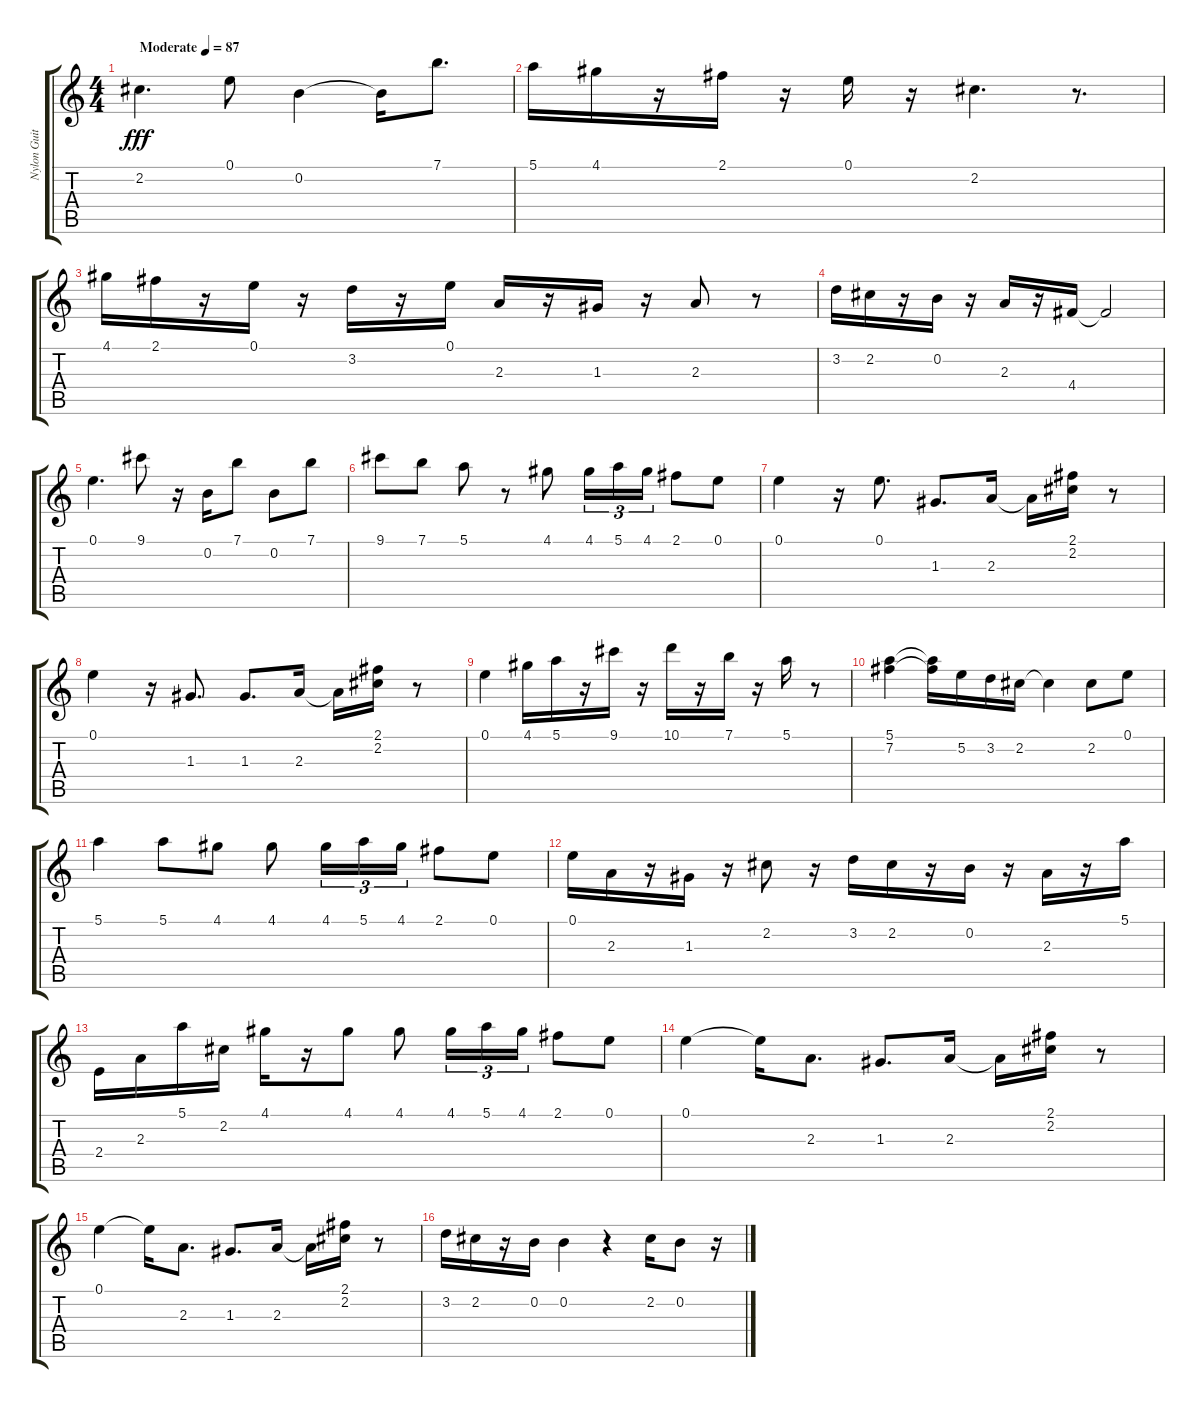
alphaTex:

\track ("Nylon Guitar" "Nylon Guit") {instrument acousticguitarnylon}
\staff {score tabs}
\tuning (E4 B3 G3 D3 A2 E2) {hide}
\ts (4 4)
\tempo (87 "Moderate")
\clef g2
\ks c
2.2.4{d dy fff instrument acousticguitarnylon} 0.1.8 0.2.4 0.2{t}.16 7.1.8{d} |
5.1.16 4.1.16 r.16 2.1.16 r.16 0.1.16 r.16 2.2.4{d} r.8{d} |
4.1.16 2.1.16 r.16 0.1.16 r.16 3.2.16 r.16 0.1.16 2.3.16 r.16 1.3.16 r.16 2.3.8 r.8 |
3.2.16 2.2.16 r.16 0.2.16 r.16 2.3.16 r.16 4.4.16 4.4{t}.2 |
0.1.4{d} 9.1.8 r.16 0.2.16 7.1.8 0.2.8 7.1.8 |
9.1.8 7.1.8 5.1.8 r.8 4.1.8 4.1.16{tu (3 2)} 5.1.16{tu (3 2)} 4.1.16{tu (3 2)} 2.1.8 0.1.8 |
0.1.4 r.16 0.1.8{d} 1.3.8{d} 2.3.16 2.3{t}.16 (2.1 2.2).16 r.8 |
0.1.4 r.16 1.3.8{d} 1.3.8{d} 2.3.16 2.3{t}.16 (2.1 2.2).16 r.8 |
0.1.4 4.1.16 5.1.16 r.16 9.1.16 r.16 10.1.16 r.16 7.1.16 r.16 5.1.16 r.8 |
(5.1 7.2).4 (5.1{t} 7.2{t}).16 5.2.16 3.2.16 2.2.16 2.2{t}.4 2.2.8 0.1.8 |
5.1.4 5.1.8 4.1.8 4.1.8 4.1.16{tu (3 2)} 5.1.16{tu (3 2)} 4.1.16{tu (3 2)} 2.1.8 0.1.8 |
0.1.16 2.3.16 r.16 1.3.16 r.16 2.2.8 r.16 3.2.16 2.2.16 r.16 0.2.16 r.16 2.3.16 r.16 5.1.16 |
2.4.16 2.3.16 5.1.16 2.2.16 4.1.16 r.16 4.1.8 4.1.8 4.1.16{tu (3 2)} 5.1.16{tu (3 2)} 4.1.16{tu (3 2)} 2.1.8 0.1.8 |
0.1.4 0.1{t}.16 2.3.8{d} 1.3.8{d} 2.3.16 2.3{t}.16 (2.1 2.2).16 r.8 |
0.1.4 0.1{t}.16 2.3.8{d} 1.3.8{d} 2.3.16 2.3{t}.16 (2.1 2.2).16 r.8 |
3.2.16 2.2.16 r.16 0.2.16 0.2.4 r.4 2.2.16 0.2.8 r.16
